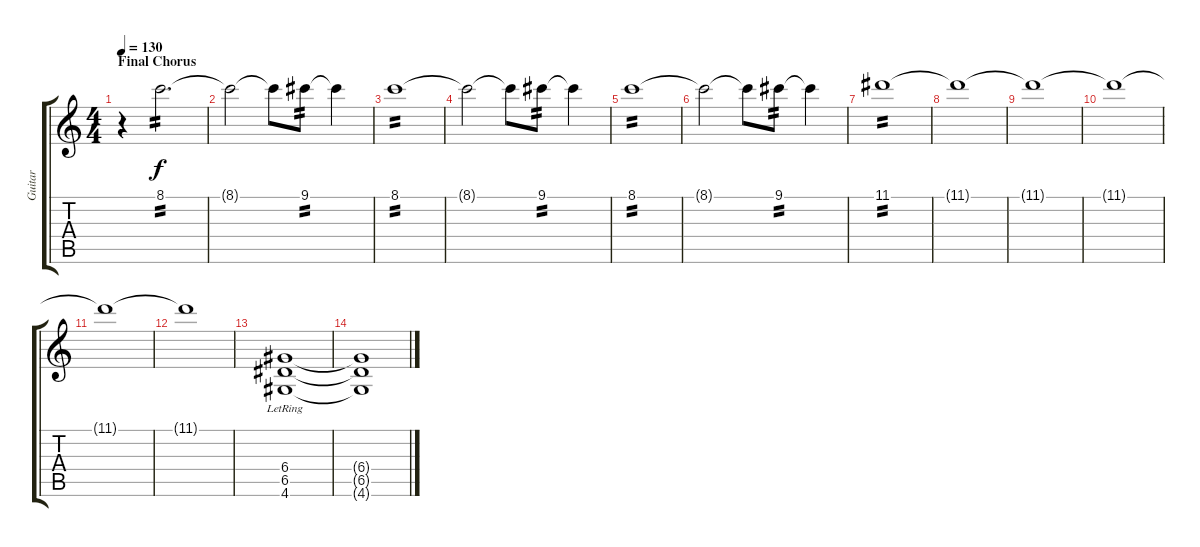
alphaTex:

\track ("Guitar" "Guitar") {instrument overdrivenguitar}
\staff {score tabs}
\tuning (E4 B3 G3 D3 A2 E2) {hide}
\ts (4 4)
\section ("" "Final Chorus")
\tempo 130
\clef g2
\ks c
r.4{dy f} 8.1.2{d tp 2} |
8.1{t}.2 8.1{t}.8 9.1.8{tp 2} 9.1{t}.4 |
8.1.1{tp 2} |
8.1{t}.2 8.1{t}.8 9.1.8{tp 2} 9.1{t}.4 |
8.1.1{tp 2} |
8.1{t}.2 8.1{t}.8 9.1.8{tp 2} 9.1{t}.4 |
11.1.1{tp 2} |
11.1{t}.1 |
11.1{t}.1 |
11.1{t}.1 |
11.1{t}.1 |
11.1{t}.1 |
(6.4{lr} 6.5 4.6).1 |
(6.4{t} 6.5{t} 4.6{t}).1
